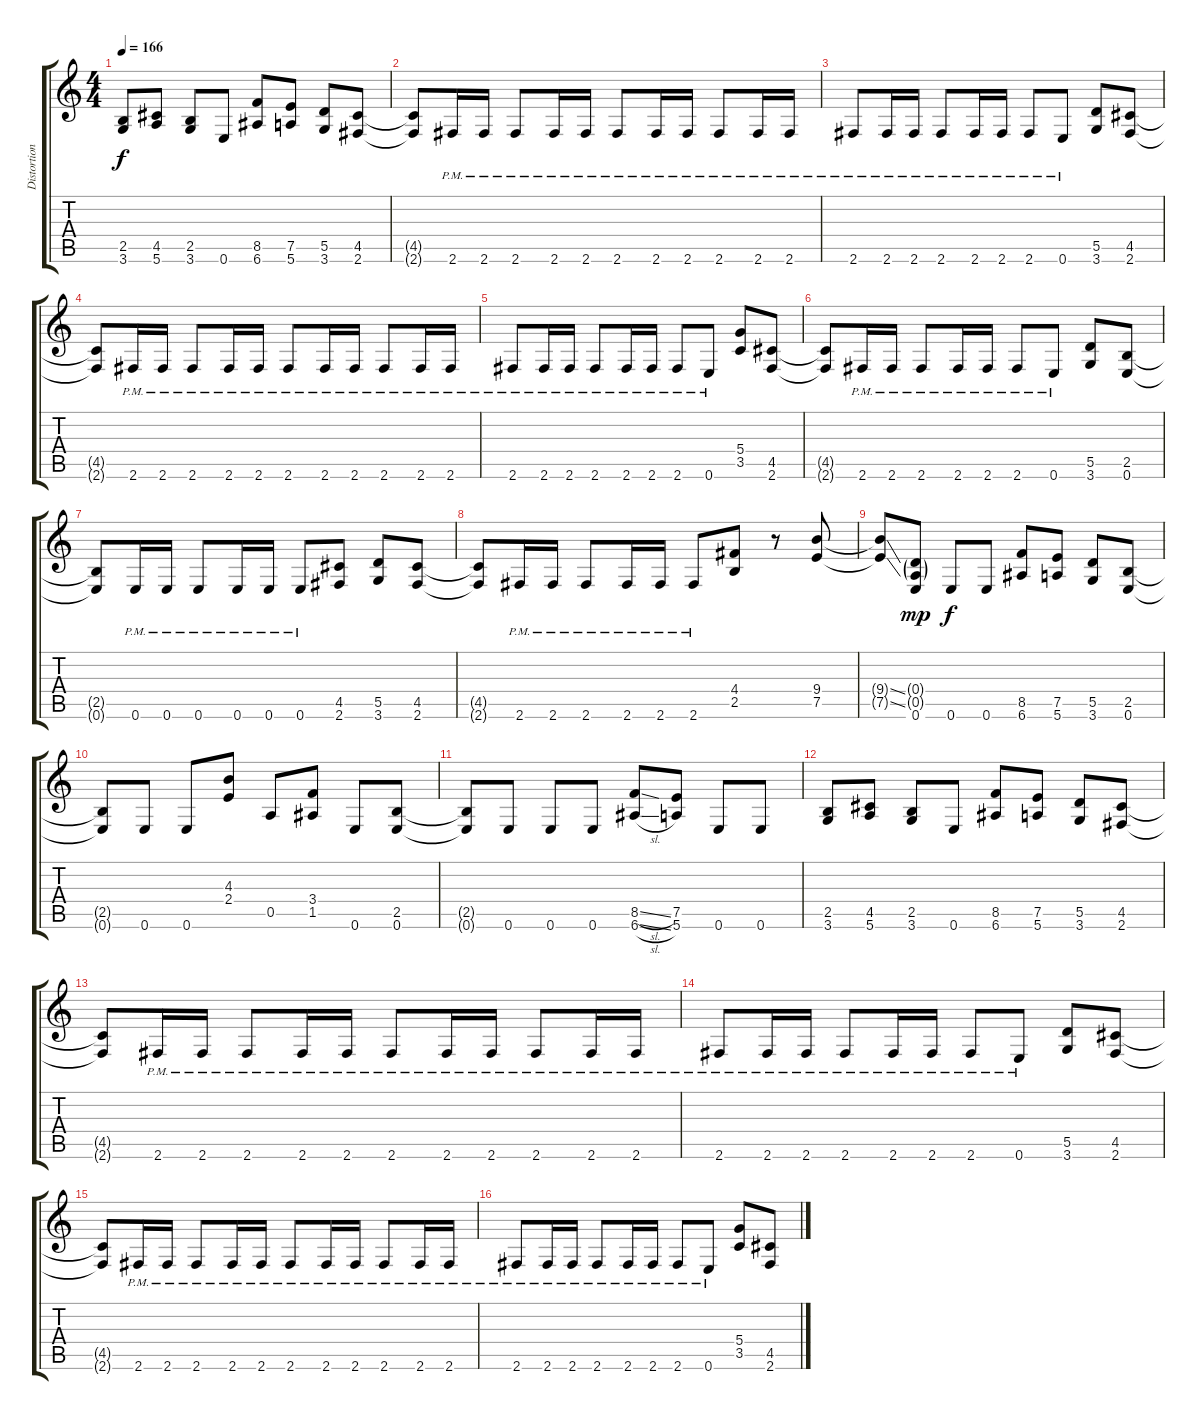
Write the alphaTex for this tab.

\track ("Distortion Guitar (Mustaine)" "Distortion") {instrument distortionguitar}
\staff {score tabs}
\tuning (E4 B3 G3 D3 A2 E2) {hide}
\ts (4 4)
\tempo 166
\clef g2
\ks c
(2.5 3.6).8{dy f} (4.5 5.6).8 (2.5 3.6).8 0.6.8 (8.5 6.6).8 (7.5 5.6).8 (5.5 3.6).8 (4.5 2.6).8 |
(4.5{t} 2.6{t}).8 2.6{pm}.16 2.6{pm}.16 2.6{pm}.8 2.6{pm}.16 2.6{pm}.16 2.6{pm}.8 2.6{pm}.16 2.6{pm}.16 2.6{pm}.8 2.6{pm}.16 2.6{pm}.16 |
2.6{pm}.8 2.6{pm}.16 2.6{pm}.16 2.6{pm}.8 2.6{pm}.16 2.6{pm}.16 2.6{pm}.8 0.6{pm}.8 (5.5 3.6).8 (4.5 2.6).8 |
(4.5{t} 2.6{t}).8 2.6{pm}.16 2.6{pm}.16 2.6{pm}.8 2.6{pm}.16 2.6{pm}.16 2.6{pm}.8 2.6{pm}.16 2.6{pm}.16 2.6{pm}.8 2.6{pm}.16 2.6{pm}.16 |
2.6{pm}.8 2.6{pm}.16 2.6{pm}.16 2.6{pm}.8 2.6{pm}.16 2.6{pm}.16 2.6{pm}.8 0.6{pm}.8 (5.4 3.5).8 (4.5 2.6).8 |
(4.5{t} 2.6{t}).8 2.6{pm}.16 2.6{pm}.16 2.6{pm}.8 2.6{pm}.16 2.6{pm}.16 2.6{pm}.8 0.6{pm}.8 (5.5 3.6).8 (2.5 0.6).8 |
(2.5{t} 0.6{t}).8 0.6{pm}.16 0.6{pm}.16 0.6{pm}.8 0.6{pm}.16 0.6{pm}.16 0.6{pm}.8 (4.5 2.6).8 (5.5 3.6).8 (4.5 2.6).8 |
(4.5{t} 2.6{t}).8 2.6{pm}.16 2.6{pm}.16 2.6{pm}.8 2.6{pm}.16 2.6{pm}.16 2.6{pm}.8 (4.4 2.5).8 r.8 (9.4 7.5).8 |
(9.4{ss t} 7.5{ss t}).8 (0.4{g} 0.5{g} 0.6).8{dy mp} 0.6.8{dy f} 0.6.8 (8.5 6.6).8 (7.5 5.6).8 (5.5 3.6).8 (2.5 0.6).8 |
(2.5{t} 0.6{t}).8 0.6.8 0.6.8 (4.3 2.4).8 0.5.8 (3.4 1.5).8 0.6.8 (2.5 0.6).8 |
(2.5{t} 0.6{t}).8 0.6.8 0.6.8 0.6.8 (8.5{sl} 6.6{sl}).8 (7.5 5.6).8 0.6.8 0.6.8 |
(2.5 3.6).8 (4.5 5.6).8 (2.5 3.6).8 0.6.8 (8.5 6.6).8 (7.5 5.6).8 (5.5 3.6).8 (4.5 2.6).8 |
(4.5{t} 2.6{t}).8 2.6{pm}.16 2.6{pm}.16 2.6{pm}.8 2.6{pm}.16 2.6{pm}.16 2.6{pm}.8 2.6{pm}.16 2.6{pm}.16 2.6{pm}.8 2.6{pm}.16 2.6{pm}.16 |
2.6{pm}.8 2.6{pm}.16 2.6{pm}.16 2.6{pm}.8 2.6{pm}.16 2.6{pm}.16 2.6{pm}.8 0.6{pm}.8 (5.5 3.6).8 (4.5 2.6).8 |
(4.5{t} 2.6{t}).8 2.6{pm}.16 2.6{pm}.16 2.6{pm}.8 2.6{pm}.16 2.6{pm}.16 2.6{pm}.8 2.6{pm}.16 2.6{pm}.16 2.6{pm}.8 2.6{pm}.16 2.6{pm}.16 |
2.6{pm}.8 2.6{pm}.16 2.6{pm}.16 2.6{pm}.8 2.6{pm}.16 2.6{pm}.16 2.6{pm}.8 0.6{pm}.8 (5.4 3.5).8 (4.5 2.6).8
